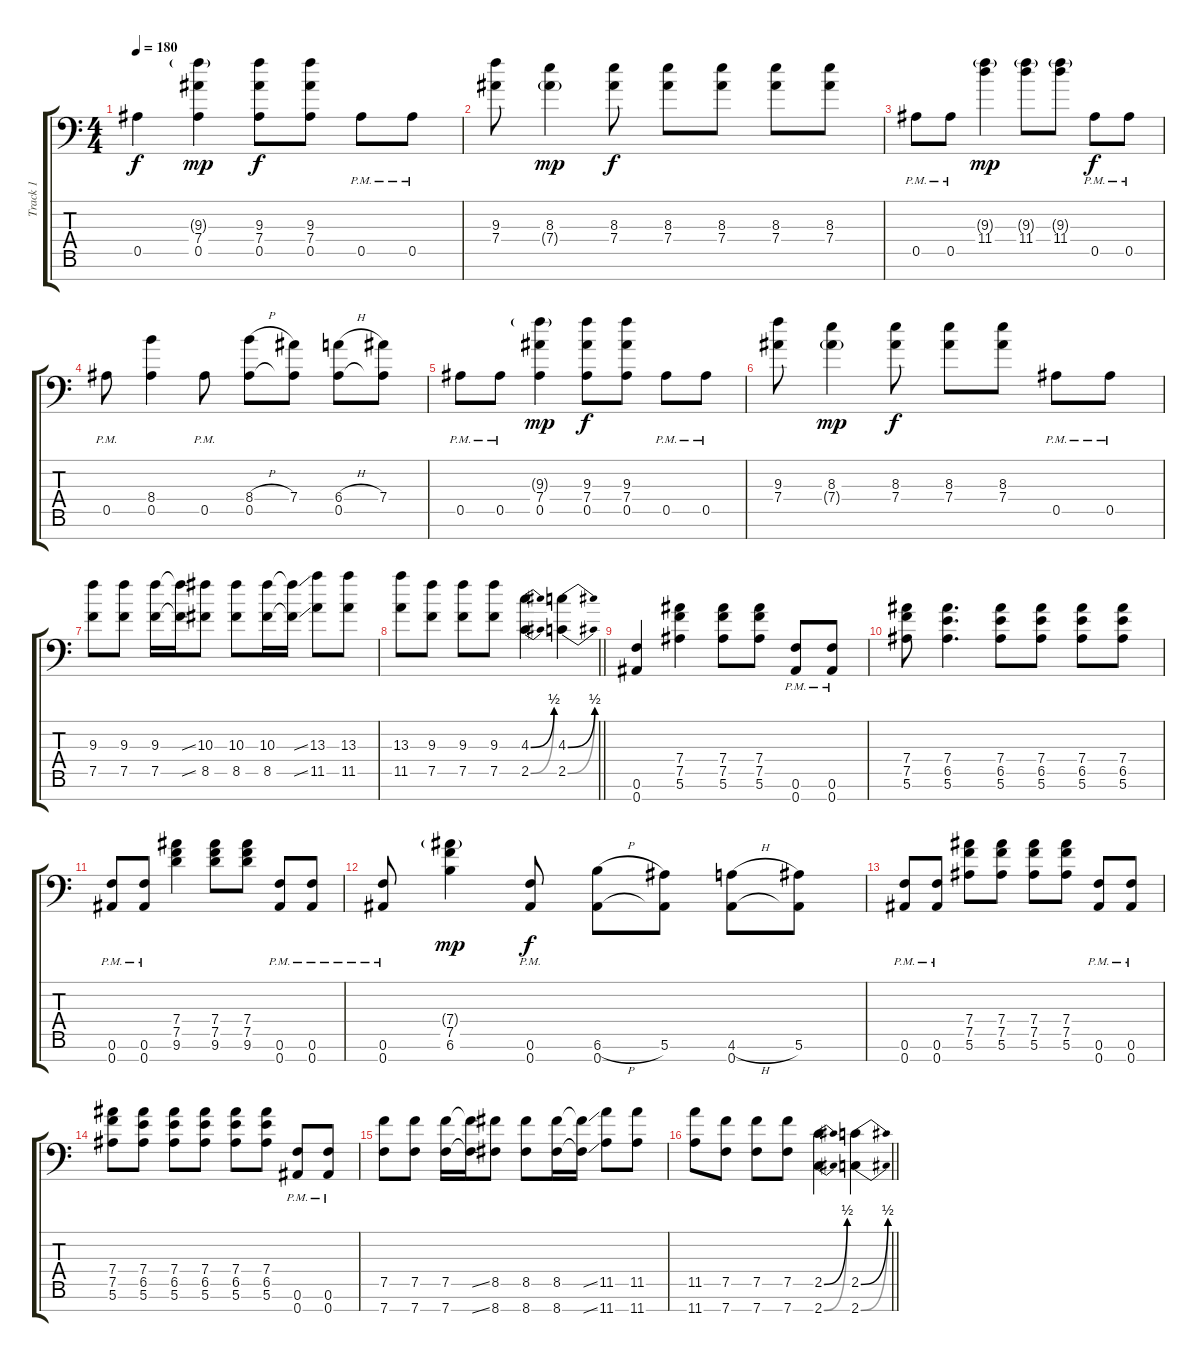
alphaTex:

\track ("Track 1" "Track 1") {instrument overdrivenguitar}
\staff {score tabs}
\tuning (F4 C4 Ab3 Eb3 Bb2 F2 Bb1) {hide}
\ts (4 4)
\tempo 180
\clef f4
\ks c
0.5.4{dy f} (9.3{g} 7.4 0.5).4{dy mp} (9.3 7.4 0.5).8{dy f} (9.3 7.4 0.5).8 0.5{pm}.8 0.5{pm}.8 |
(9.3 7.4).8 (8.3 7.4{g}).4{dy mp} (8.3 7.4).8{dy f} (8.3 7.4).8 (8.3 7.4).8 (8.3 7.4).8 (8.3 7.4).8 |
0.5{pm}.8 0.5{pm}.8 (9.3{g} 11.4).4{dy mp} (9.3{g} 11.4).8 (9.3{g} 11.4).8 0.5{pm}.8{dy f} 0.5{pm}.8 |
0.5{pm}.8 (8.4 0.5).4 0.5{pm}.8 (8.4{h} 0.5).8 (7.4 0.5{t}).8 (6.4{h} 0.5).8 (7.4 0.5{t}).8 |
0.5{pm}.8 0.5{pm}.8 (9.3{g} 7.4 0.5).4{dy mp} (9.3 7.4 0.5).8{dy f} (9.3 7.4 0.5).8 0.5{pm}.8 0.5{pm}.8 |
(9.3 7.4).8 (8.3 7.4{g}).4{dy mp} (8.3 7.4).8{dy f} (8.3 7.4).8 (8.3 7.4).8 0.5{pm}.8 0.5{pm}.8 |
(9.3 7.5).8 (9.3 7.5).8 (9.3 7.5).16 (9.3{ss t} 7.5{ss t}).16 (10.3 8.5).8 (10.3 8.5).8 (10.3 8.5).16 (10.3{ss t} 8.5{ss t}).16 (13.3 11.5).8 (13.3 11.5).8 |
\barLineRight lightlight
(13.3 11.5).8 (9.3 7.5).8 (9.3 7.5).8 (9.3 7.5).8 (4.3{be (bend 0 0 60 2)} 2.5{be (bend 0 0 60 2)}).4 (4.3{be (bend 0 0 60 2)} 2.5{be (bend 0 0 60 2)}).4 |
(0.6 0.7).4 (7.4 7.5 5.6).4 (7.4 7.5 5.6).8 (7.4 7.5 5.6).8 (0.6{pm} 0.7{pm}).8 (0.6{pm} 0.7{pm}).8 |
(7.4 7.5 5.6).8 (7.4 6.5 5.6).4{d} (7.4 6.5 5.6).8 (7.4 6.5 5.6).8 (7.4 6.5 5.6).8 (7.4 6.5 5.6).8 |
(0.6{pm} 0.7{pm}).8 (0.6{pm} 0.7{pm}).8 (7.4 7.5 9.6).4 (7.4 7.5 9.6).8 (7.4 7.5 9.6).8 (0.6{pm} 0.7{pm}).8 (0.6{pm} 0.7{pm}).8 |
(0.6{pm} 0.7{pm}).8 (7.4{g} 7.5 6.6).4{dy mp} (0.6{pm} 0.7{pm}).8{dy f} (6.6{h} 0.7).8 (5.6 0.7{t}).8 (4.6{h} 0.7).8 (5.6 0.7{t}).8 |
(0.6{pm} 0.7{pm}).8 (0.6{pm} 0.7{pm}).8 (7.4 7.5 5.6).8 (7.4 7.5 5.6).8 (7.4 7.5 5.6).8 (7.4 7.5 5.6).8 (0.6{pm} 0.7{pm}).8 (0.6{pm} 0.7{pm}).8 |
(7.4 7.5 5.6).8 (7.4 6.5 5.6).8 (7.4 6.5 5.6).8 (7.4 6.5 5.6).8 (7.4 6.5 5.6).8 (7.4 6.5 5.6).8 (0.6{pm} 0.7{pm}).8 (0.6{pm} 0.7{pm}).8 |
(7.5 7.7).8 (7.5 7.7).8 (7.5 7.7).16 (7.5{ss t} 7.7{ss t}).16 (8.5 8.7).8 (8.5 8.7).8 (8.5 8.7).16 (8.5{ss t} 8.7{ss t}).16 (11.5 11.7).8 (11.5 11.7).8 |
\barLineRight lightlight
(11.5 11.7).8 (7.5 7.7).8 (7.5 7.7).8 (7.5 7.7).8 (2.5{be (bend 0 0 60 2)} 2.7{be (bend 0 0 60 2)}).4 (2.5{be (bend 0 0 60 2)} 2.7{be (bend 0 0 60 2)}).4
